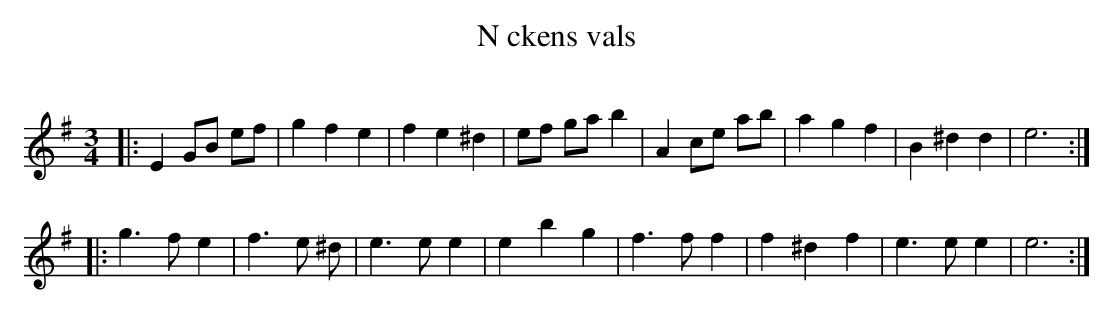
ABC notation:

X:1
T:N ckens vals
O:
M:3/4
L:1/8
K:Em
|: E2 GB ef | g2 f2 e2 | f2 e2 ^d2 | ef ga b2 | A2 ce ab | a2 g2 f2 | B2 ^d2 d2 | e6 :|:
g3 f e2 | f3 e ^d | e3 e e2 | e2 b2 g2 | f3 f f2 | f2 ^d2 f2 | e3 e e2 | e6 :|
